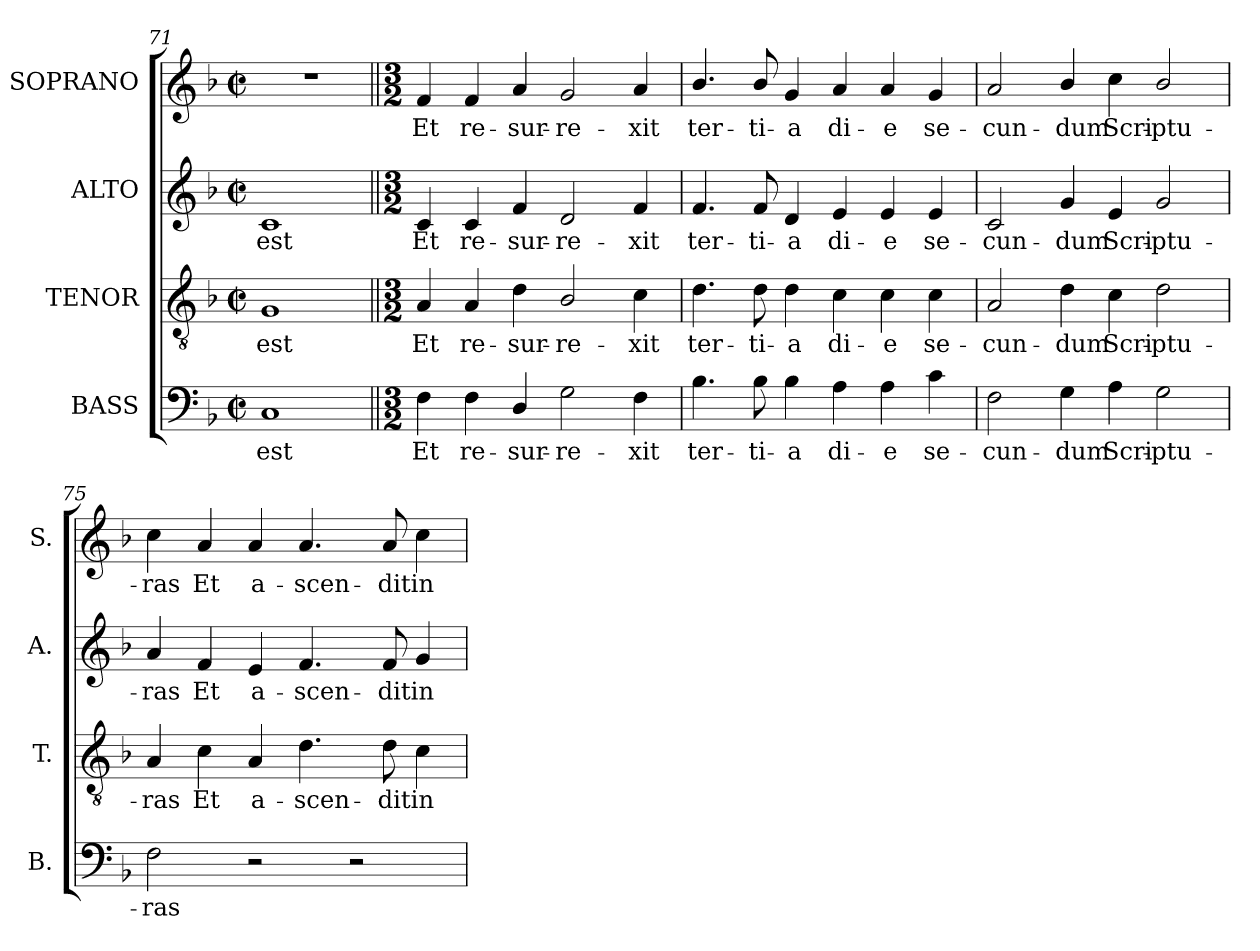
**kern	**text	**kern	**text	**kern	**text	**kern	**text
*part4	*part4	*part3	*part3	*part2	*part2	*part1	*part1
*staff4	*staff4	*staff3	*staff3	*staff2	*staff2	*staff1	*staff1
*I"BASS	*	*I"TENOR	*	*I"ALTO	*	*I"SOPRANO	*
*I'B.	*	*I'T.	*	*I'A.	*	*I'S.	*
*clefF4	*	*clefGv2	*	*clefG2	*	*clefG2	*
*	*	*ITrd7c12	*	*	*	*	*
*k[b-]	*	*k[b-]	*	*k[b-]	*	*k[b-]	*
*F:	*	*F:	*	*F:	*	*F:	*
*M2/2	*	*M2/2	*	*M2/2	*	*M2/2	*
*met(c|)	*	*met(c|)	*	*met(c|)	*	*met(c|)	*
=71	=71	=71	=71	=71	=71	=71	=71
!	!LO:LY:b:color=#000000	!	!	!	!	!	!
!	!	!	!LO:LY:b:color=#000000	!	!	!	!
!	!	!	!	!	!LO:LY:b:color=#000000	!	!
1Ci	est	1GGi	est	1ci	est	1r	.
!!LO:LB:g=z
=72||	=72||	=72||	=72||	=72||	=72||	=72||	=72||
*M3/2	*	*M3/2	*	*M3/2	*	*M3/2	*
!	!LO:LY:b:color=#000000	!	!	!	!	!	!
!	!	!	!LO:LY:b:color=#000000	!	!	!	!
!	!	!	!	!	!LO:LY:b:color=#000000	!	!
!	!	!	!	!	!	!	!LO:LY:b:color=#000000
4Fi\	Et	4AAi/	Et	4ci/	Et	4fi/	Et
!	!LO:LY:b:color=#000000	!	!	!	!	!	!
!	!	!	!LO:LY:b:color=#000000	!	!	!	!
!	!	!	!	!	!LO:LY:b:color=#000000	!	!
!	!	!	!	!	!	!	!LO:LY:b:color=#000000
4Fi\	re-	4AAi/	re-	4ci/	re-	4fi/	re-
!	!LO:LY:b:color=#000000	!	!	!	!	!	!
!	!	!	!LO:LY:b:color=#000000	!	!	!	!
!	!	!	!	!	!LO:LY:b:color=#000000	!	!
!	!	!	!	!	!	!	!LO:LY:b:color=#000000
4Di/	-sur-	4Di\	-sur-	4fi/	-sur-	4ai/	-sur-
!	!LO:LY:b:color=#000000	!	!	!	!	!	!
!	!	!	!LO:LY:b:color=#000000	!	!	!	!
!	!	!	!	!	!LO:LY:b:color=#000000	!	!
!	!	!	!	!	!	!	!LO:LY:b:color=#000000
2Gi\	-re-	2BB-i/	-re-	2di/	-re-	2gi/	-re-
!	!LO:LY:b:color=#000000	!	!	!	!	!	!
!	!	!	!LO:LY:b:color=#000000	!	!	!	!
!	!	!	!	!	!LO:LY:b:color=#000000	!	!
!	!	!	!	!	!	!	!LO:LY:b:color=#000000
4Fi\	-xit	4Ci\	-xit	4fi/	-xit	4ai/	-xit
=73	=73	=73	=73	=73	=73	=73	=73
!	!LO:LY:b:color=#000000	!	!	!	!	!	!
!	!	!	!LO:LY:b:color=#000000	!	!	!	!
!	!	!	!	!	!LO:LY:b:color=#000000	!	!
!	!	!	!	!	!	!	!LO:LY:b:color=#000000
4.B-i\	ter-	4.Di\	ter-	4.fi/	ter-	4.b-i/	ter-
!	!LO:LY:b:color=#000000	!	!	!	!	!	!
!	!	!	!LO:LY:b:color=#000000	!	!	!	!
!	!	!	!	!	!LO:LY:b:color=#000000	!	!
!	!	!	!	!	!	!	!LO:LY:b:color=#000000
8B-i\	-ti-	8Di\	-ti-	8fi/	-ti-	8b-i/	-ti-
!	!LO:LY:b:color=#000000	!	!	!	!	!	!
!	!	!	!LO:LY:b:color=#000000	!	!	!	!
!	!	!	!	!	!LO:LY:b:color=#000000	!	!
!	!	!	!	!	!	!	!LO:LY:b:color=#000000
4B-i\	-a	4Di\	-a	4di/	-a	4gi/	-a
!	!LO:LY:b:color=#000000	!	!	!	!	!	!
!	!	!	!LO:LY:b:color=#000000	!	!	!	!
!	!	!	!	!	!LO:LY:b:color=#000000	!	!
!	!	!	!	!	!	!	!LO:LY:b:color=#000000
4Ai\	di-	4Ci\	di-	4ei/	di-	4ai/	di-
!	!LO:LY:b:color=#000000	!	!	!	!	!	!
!	!	!	!LO:LY:b:color=#000000	!	!	!	!
!	!	!	!	!	!LO:LY:b:color=#000000	!	!
!	!	!	!	!	!	!	!LO:LY:b:color=#000000
4Ai\	-e	4Ci\	-e	4ei/	-e	4ai/	-e
!	!LO:LY:b:color=#000000	!	!	!	!	!	!
!	!	!	!LO:LY:b:color=#000000	!	!	!	!
!	!	!	!	!	!LO:LY:b:color=#000000	!	!
!	!	!	!	!	!	!	!LO:LY:b:color=#000000
4ci\	se-	4Ci\	se-	4ei/	se-	4gi/	se-
=74	=74	=74	=74	=74	=74	=74	=74
!	!LO:LY:b:color=#000000	!	!	!	!	!	!
!	!	!	!LO:LY:b:color=#000000	!	!	!	!
!	!	!	!	!	!LO:LY:b:color=#000000	!	!
!	!	!	!	!	!	!	!LO:LY:b:color=#000000
2Fi\	-cun-	2AAi/	-cun-	2ci/	-cun-	2ai/	-cun-
!	!LO:LY:b:color=#000000	!	!	!	!	!	!
!	!	!	!LO:LY:b:color=#000000	!	!	!	!
!	!	!	!	!	!LO:LY:b:color=#000000	!	!
!	!	!	!	!	!	!	!LO:LY:b:color=#000000
4Gi\	-dum	4Di\	-dum	4gi/	-dum	4b-i/	-dum
!	!LO:LY:b:color=#000000	!	!	!	!	!	!
!	!	!	!LO:LY:b:color=#000000	!	!	!	!
!	!	!	!	!	!LO:LY:b:color=#000000	!	!
!	!	!	!	!	!	!	!LO:LY:b:color=#000000
4Ai\	Scri-	4Ci\	Scri-	4ei/	Scri-	4cci\	Scri-
!	!LO:LY:b:color=#000000	!	!	!	!	!	!
!	!	!	!LO:LY:b:color=#000000	!	!	!	!
!	!	!	!	!	!LO:LY:b:color=#000000	!	!
!	!	!	!	!	!	!	!LO:LY:b:color=#000000
2Gi\	-ptu-	2Di\	-ptu-	2gi/	-ptu-	2b-i/	-ptu-
=75	=75	=75	=75	=75	=75	=75	=75
!	!LO:LY:b:color=#000000	!	!	!	!	!	!
!	!	!	!LO:LY:b:color=#000000	!	!	!	!
!	!	!	!	!	!LO:LY:b:color=#000000	!	!
!	!	!	!	!	!	!	!LO:LY:b:color=#000000
2Fi\	-ras	4AAi/	-ras	4ai/	-ras	4cci\	-ras
!	!	!	!LO:LY:b:color=#000000	!	!	!	!
!	!	!	!	!	!LO:LY:b:color=#000000	!	!
!	!	!	!	!	!	!	!LO:LY:b:color=#000000
.	.	4Ci\	Et	4fi/	Et	4ai/	Et
!	!	!	!LO:LY:b:color=#000000	!	!	!	!
!	!	!	!	!	!LO:LY:b:color=#000000	!	!
!	!	!	!	!	!	!	!LO:LY:b:color=#000000
2r	.	4AAi/	a-	4ei/	a-	4ai/	a-
!	!	!	!LO:LY:b:color=#000000	!	!	!	!
!	!	!	!	!	!LO:LY:b:color=#000000	!	!
!	!	!	!	!	!	!	!LO:LY:b:color=#000000
.	.	4.Di\	-scen-	4.fi/	-scen-	4.ai/	-scen-
2r	.	.	.	.	.	.	.
!	!	!	!LO:LY:b:color=#000000	!	!	!	!
!	!	!	!	!	!LO:LY:b:color=#000000	!	!
!	!	!	!	!	!	!	!LO:LY:b:color=#000000
.	.	8Di\	-dit	8fi/	-dit	8ai/	-dit
!	!	!	!LO:LY:b:color=#000000	!	!	!	!
!	!	!	!	!	!LO:LY:b:color=#000000	!	!
!	!	!	!	!	!	!	!LO:LY:b:color=#000000
.	.	4Ci\	in	4gi/	in	4cci\	in
=	=	=	=	=	=	=	=
*-	*-	*-	*-	*-	*-	*-	*-
